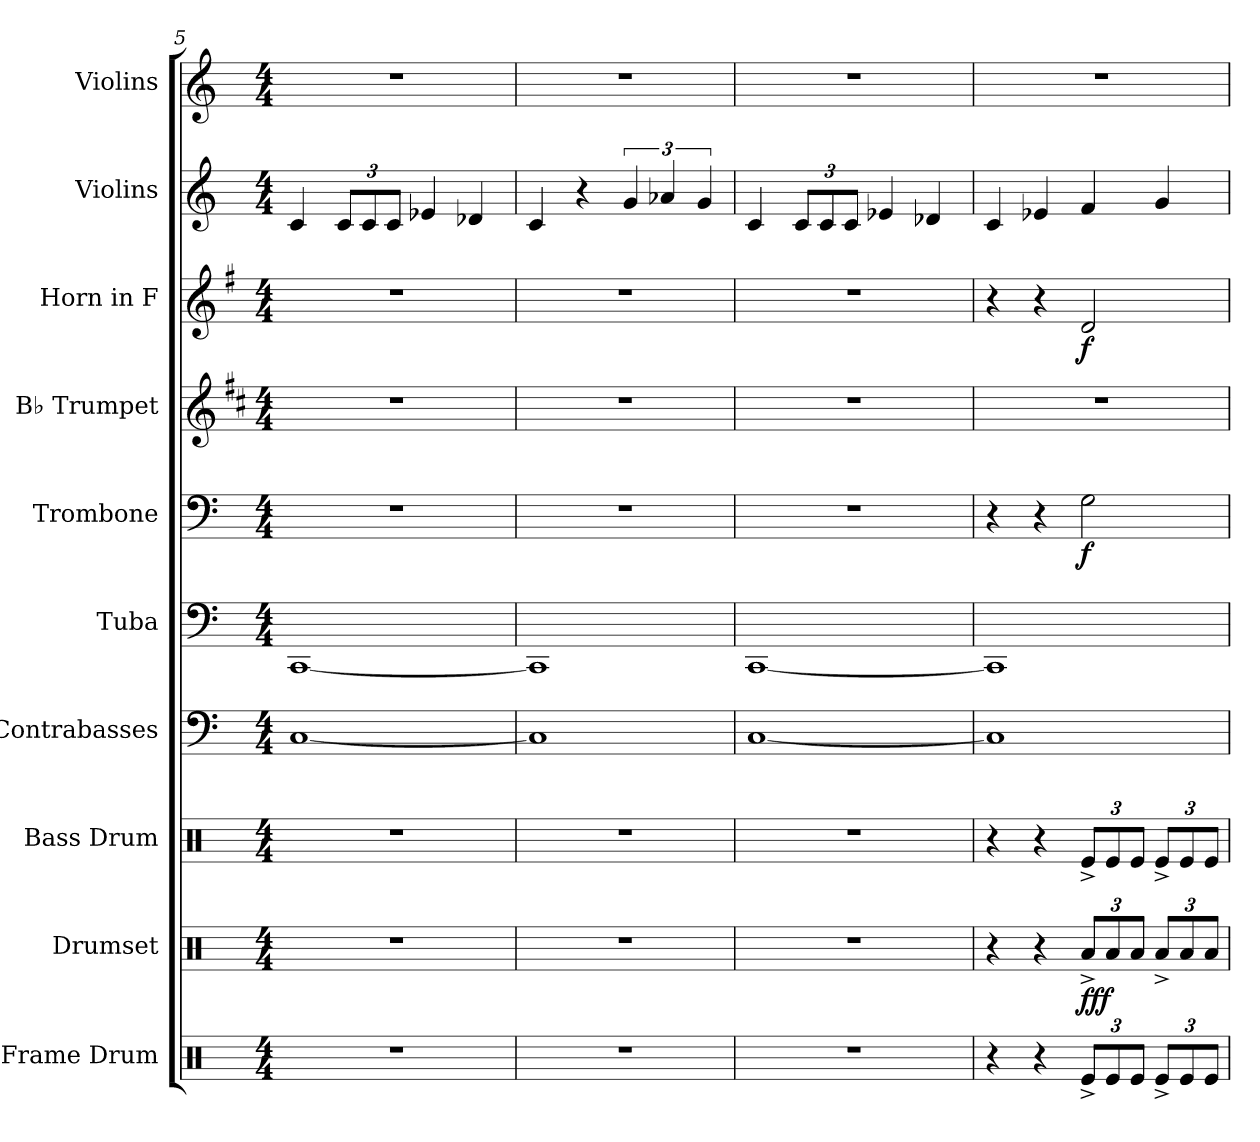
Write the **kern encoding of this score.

**kern	**kern	**dynam	**kern	**kern	**kern	**kern	**dynam	**kern	**kern	**dynam	**kern	**kern
*part10	*part9	*part9	*part8	*part7	*part6	*part5	*part5	*part4	*part3	*part3	*part2	*part1
*staff10	*staff9	*staff9	*staff8	*staff7	*staff6	*staff5	*staff5	*staff4	*staff3	*staff3	*staff2	*staff1
*I"Frame Drum	*I"Drumset	*	*I"Bass Drum	*I"Contrabasses	*I"Tuba	*I"Trombone	*	*I"B♭ Trumpet	*I"Horn in F	*	*I"Violins	*I"Violins
*I'Fr. Dr.	*I'Drs.	*	*I'B. Dr.	*I'Cbs.	*I'Tba.	*I'Tbn.	*	*I'B♭ Tpt.	*	*	*I'Vlns.	*I'Vlns.
!!LO:PB:g=z
*clefX	*clefX	*	*clefX	*clefF4	*clefF4	*clefF4	*	*clefG2	*clefG2	*	*clefG2	*clefG2
*	*	*	*	*ITrd7c12	*	*	*	*ITrd1c2	*ITrd4c7	*	*	*
*k[]	*k[]	*	*k[]	*k[]	*k[]	*k[]	*	*k[]	*k[]	*	*k[]	*k[]
*M4/4	*M4/4	*	*M4/4	*M4/4	*M4/4	*M4/4	*	*M4/4	*M4/4	*	*M4/4	*M4/4
=5	=5	=5	=5	=5	=5	=5	=5	=5	=5	=5	=5	=5
1r	1r	.	1r	[1CC	[1CC	1r	.	1r	1r	.	4c/	1r
*	*	*	*	*	*	*	*	*	*	*	*Xbrackettup	*
.	.	.	.	.	.	.	.	.	.	.	12c/L	.
.	.	.	.	.	.	.	.	.	.	.	12c/	.
.	.	.	.	.	.	.	.	.	.	.	12c/J	.
.	.	.	.	.	.	.	.	.	.	.	4e-X/	.
.	.	.	.	.	.	.	.	.	.	.	4d-X/	.
=6	=6	=6	=6	=6	=6	=6	=6	=6	=6	=6	=6	=6
1r	1r	.	1r	1CC]	1CC]	1r	.	1r	1r	.	4c/	1r
.	.	.	.	.	.	.	.	.	.	.	4r	.
*	*	*	*	*	*	*	*	*	*	*	*brackettup	*
.	.	.	.	.	.	.	.	.	.	.	6g/	.
.	.	.	.	.	.	.	.	.	.	.	6a-X/	.
.	.	.	.	.	.	.	.	.	.	.	6g/	.
=7	=7	=7	=7	=7	=7	=7	=7	=7	=7	=7	=7	=7
1r	1r	.	1r	[1CC	[1CC	1r	.	1r	1r	.	4c/	1r
*	*	*	*	*	*	*	*	*	*	*	*Xbrackettup	*
.	.	.	.	.	.	.	.	.	.	.	12c/L	.
.	.	.	.	.	.	.	.	.	.	.	12c/	.
.	.	.	.	.	.	.	.	.	.	.	12c/J	.
.	.	.	.	.	.	.	.	.	.	.	4e-X/	.
.	.	.	.	.	.	.	.	.	.	.	4d-X/	.
=8	=8	=8	=8	=8	=8	=8	=8	=8	=8	=8	=8	=8
4r	4r	.	4r	1CC]	1CC]	4r	.	1r	4r	.	4c/	1r
4r	4r	.	4r	.	.	4r	.	.	4r	.	4e-X/	.
*Xbrackettup	*Xbrackettup	*	*Xbrackettup	*	*	*	*	*	*	*	*	*
!	!	!LO:DY:b	!	!	!	!	!LO:DY:b	!	!	!LO:DY:b	!	!
12Re^/L	12Ra^/L	fff	12Re^/L	.	.	2G\	f	.	2G/	f	4f/	.
12Re/	12Ra/	.	12Re/	.	.	.	.	.	.	.	.	.
12Re/J	12Ra/J	.	12Re/J	.	.	.	.	.	.	.	.	.
12Re^/L	12Ra^/L	.	12Re^/L	.	.	.	.	.	.	.	4g/	.
12Re/	12Ra/	.	12Re/	.	.	.	.	.	.	.	.	.
12Re/J	12Ra/J	.	12Re/J	.	.	.	.	.	.	.	.	.
=	=	=	=	=	=	=	=	=	=	=	=	=
*-	*-	*-	*-	*-	*-	*-	*-	*-	*-	*-	*-	*-
